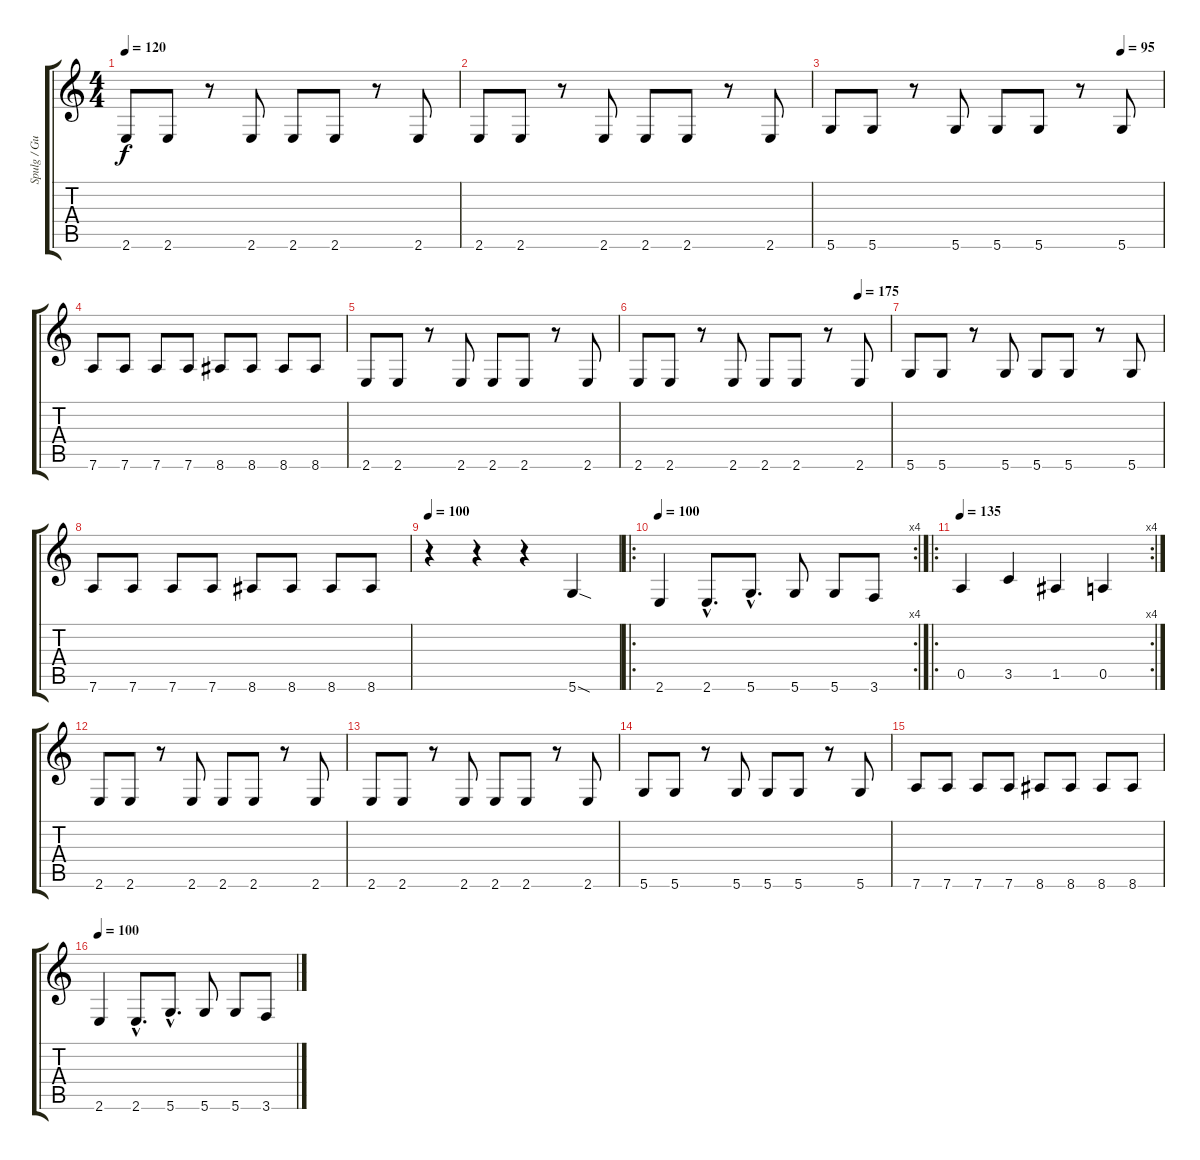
\track ("Spulg / Guitar 2" "Spulg / Gu") {instrument overdrivenguitar}
\staff {score tabs}
\tuning (E4 B3 G3 D3 A2 D2) {hide}
\ts (4 4)
\tempo 120
\clef g2
\ks c
2.6.8{dy f} 2.6.8 r.8 2.6.8 2.6.8 2.6.8 r.8 2.6.8 |
2.6.8 2.6.8 r.8 2.6.8 2.6.8 2.6.8 r.8 2.6.8 |
\tempo (95 0.875)
5.6.8 5.6.8 r.8 5.6.8 5.6.8 5.6.8 r.8 5.6.8 |
7.6.8 7.6.8 7.6.8 7.6.8 8.6.8 8.6.8 8.6.8 8.6.8 |
2.6.8 2.6.8 r.8 2.6.8 2.6.8 2.6.8 r.8 2.6.8 |
\tempo (175 0.875)
2.6.8 2.6.8 r.8 2.6.8 2.6.8 2.6.8 r.8 2.6.8 |
5.6.8 5.6.8 r.8 5.6.8 5.6.8 5.6.8 r.8 5.6.8 |
7.6.8 7.6.8 7.6.8 7.6.8 8.6.8 8.6.8 8.6.8 8.6.8 |
\tempo 100
r.4 r.4 r.4 5.6{sod}.4 |
\ro
\rc 4
\tempo 100
2.6.4 2.6{hac}.8{d} 5.6{hac}.8{d} 5.6.8 5.6.8 3.6.8 |
\ro
\rc 4
\tempo 135
0.5.4 3.5.4 1.5.4 0.5.4 |
2.6.8 2.6.8 r.8 2.6.8 2.6.8 2.6.8 r.8 2.6.8 |
2.6.8 2.6.8 r.8 2.6.8 2.6.8 2.6.8 r.8 2.6.8 |
5.6.8 5.6.8 r.8 5.6.8 5.6.8 5.6.8 r.8 5.6.8 |
7.6.8 7.6.8 7.6.8 7.6.8 8.6.8 8.6.8 8.6.8 8.6.8 |
\tempo 100
2.6.4 2.6{hac}.8{d} 5.6{hac}.8{d} 5.6.8 5.6.8 3.6.8
